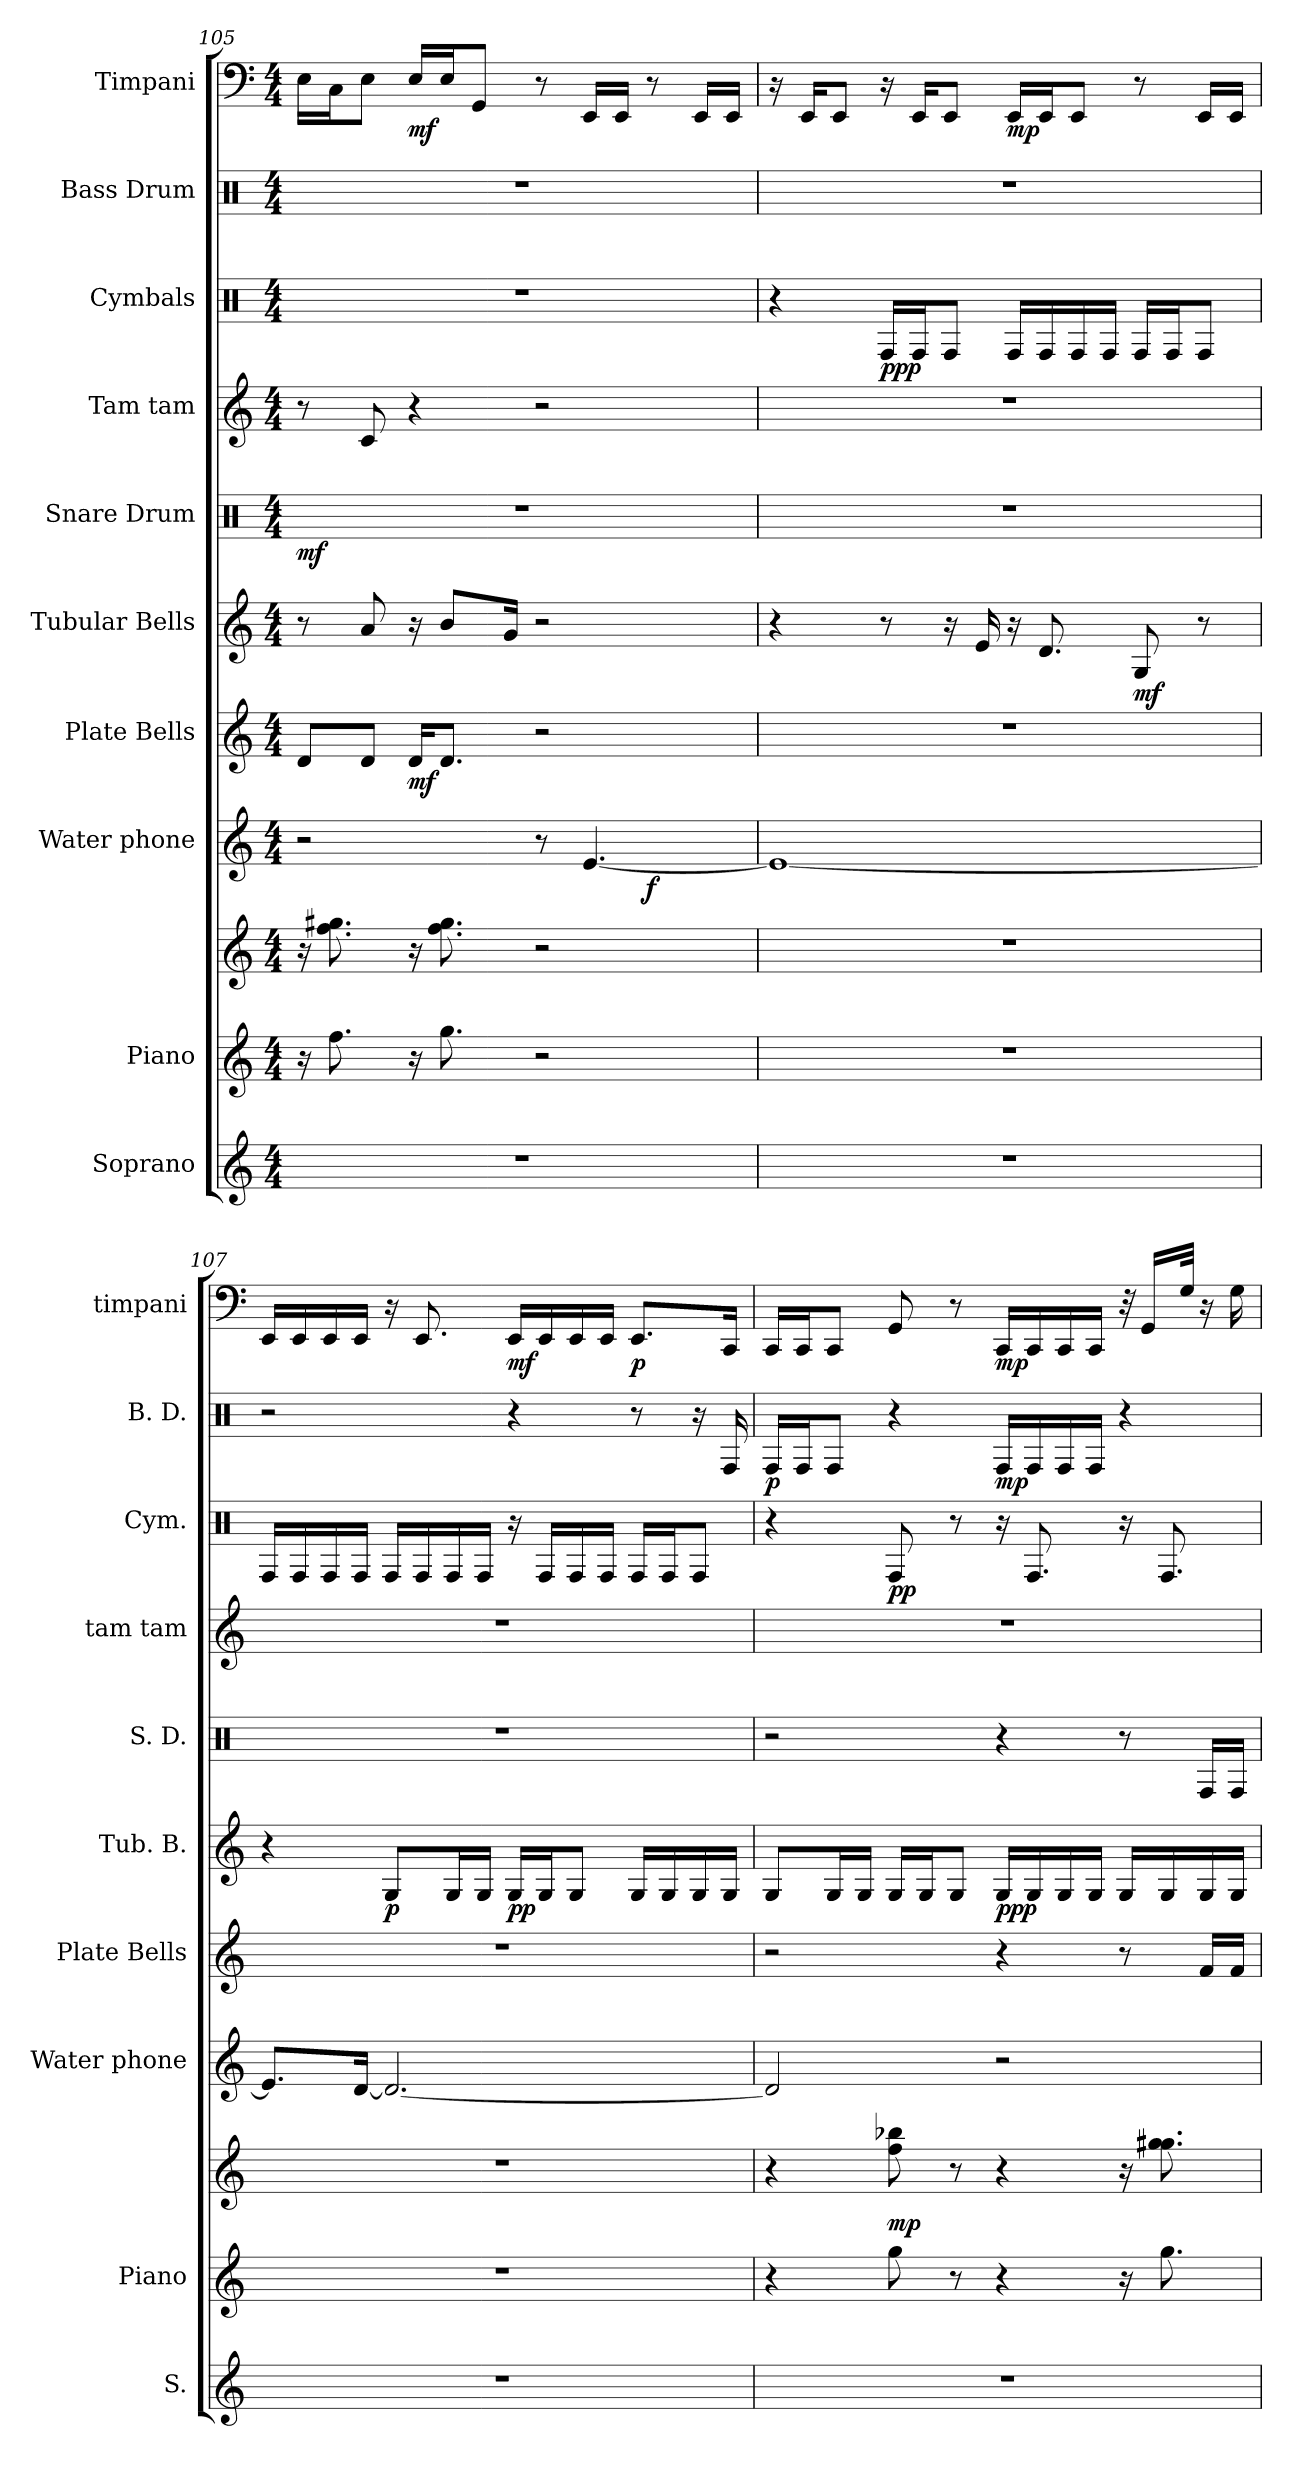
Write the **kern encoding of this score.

**kern	**kern	**kern	**dynam	**kern	**dynam	**kern	**dynam	**kern	**dynam	**kern	**dynam	**kern	**kern	**dynam	**kern	**dynam	**kern	**dynam
*part10	*part9	*part9	*part9	*part8	*part8	*part7	*part7	*part6	*part6	*part5	*part5	*part4	*part3	*part3	*part2	*part2	*part1	*part1
*staff11	*staff10	*staff9	*staff9/10	*staff8	*staff8	*staff7	*staff7	*staff6	*staff6	*staff5	*staff5	*staff4	*staff3	*staff3	*staff2	*staff2	*staff1	*staff1
*I"Soprano	*I"Piano	*	*	*I"Water phone	*	*I"Plate Bells	*	*I"Tubular Bells	*	*I"Snare Drum	*	*I"Tam tam	*I"Cymbals	*	*I"Bass Drum	*	*I"Timpani	*
*I'S.	*I'Piano	*	*	*I'Water phone	*	*I'Plate Bells	*	*I'Tub. B.	*	*I'S. D.	*	*I'tam tam	*I'Cym.	*	*I'B. D.	*	*I'timpani	*
!!LO:PB:g=z
*clefG2	*clefG2	*clefG2	*	*clefG2	*	*clefG2	*	*clefG2	*	*clefX	*	*clefG2	*clefX	*	*clefX	*	*clefF4	*
*k[]	*k[]	*k[]	*	*k[]	*	*k[]	*	*k[]	*	*k[]	*	*k[]	*k[]	*	*k[]	*	*k[]	*
*C:	*C:	*C:	*	*C:	*	*C:	*	*C:	*	*C:	*	*C:	*C:	*	*C:	*	*C:	*
*M4/4	*M4/4	*M4/4	*	*M4/4	*	*M4/4	*	*M4/4	*	*M4/4	*	*M4/4	*M4/4	*	*M4/4	*	*M4/4	*
=105	=105	=105	=105	=105	=105	=105	=105	=105	=105	=105	=105	=105	=105	=105	=105	=105	=105	=105
*	*	*	*	*^	*	*	*	*	*	*	*	*	*	*	*	*	*	*
1r	16r	16r	.	2r	2.ryy	.	8di/L	.	8r	.	1r	mf	8r	1r	.	1r	.	16Ei\LL	.
.	8.ffi\	8.ffi\ 8.gg#Xi	.	.	.	.	.	.	.	.	.	.	.	.	.	.	.	16Ci\J	.
.	.	.	.	.	.	.	8di/J	.	8ai/	.	.	.	8ci/	.	.	.	.	8Ei\J	.
.	16r	16r	.	.	.	.	16di/KL	mf	16r	.	.	.	4r	.	.	.	.	16Ei/LL	mf
.	8.ggi\	8.ffi\ 8.gg#i	.	.	.	.	8.di/J	.	8bi/L	.	.	.	.	.	.	.	.	16Ei/J	.
.	.	.	.	.	.	.	.	.	.	.	.	.	.	.	.	.	.	8GGi/J	.
.	.	.	.	.	.	.	.	.	16gi/Jk	.	.	.	.	.	.	.	.	.	.
.	2r	2r	.	8r	.	.	2r	.	2r	.	.	.	2r	.	.	.	.	8r	.
.	.	.	.	[4.ei/	.	.	.	.	.	.	.	.	.	.	.	.	.	16EEi/LL	.
.	.	.	.	.	.	.	.	.	.	.	.	.	.	.	.	.	.	16EEi/JJ	.
.	.	.	.	.	4ryy	f	.	.	.	.	.	.	.	.	.	.	.	8r	.
.	.	.	.	.	.	.	.	.	.	.	.	.	.	.	.	.	.	16EEi/LL	.
.	.	.	.	.	.	.	.	.	.	.	.	.	.	.	.	.	.	16EEi/JJ	.
*	*	*	*	*v	*v	*	*	*	*	*	*	*	*	*	*	*	*	*	*
=106	=106	=106	=106	=106	=106	=106	=106	=106	=106	=106	=106	=106	=106	=106	=106	=106	=106	=106
1r	1r	1r	.	1ei_	.	1r	.	4r	.	1r	.	1r	4r	.	1r	.	16r	.
.	.	.	.	.	.	.	.	.	.	.	.	.	.	.	.	.	16EEi/KL	.
.	.	.	.	.	.	.	.	.	.	.	.	.	.	.	.	.	8EEi/J	.
.	.	.	.	.	.	.	.	8r	.	.	.	.	16RFi/LL	ppp	.	.	16r	.
.	.	.	.	.	.	.	.	.	.	.	.	.	16RFi/J	.	.	.	16EEi/KL	.
.	.	.	.	.	.	.	.	16r	.	.	.	.	8RFi/J	.	.	.	8EEi/J	.
.	.	.	.	.	.	.	.	16ei/	.	.	.	.	.	.	.	.	.	.
.	.	.	.	.	.	.	.	16r	.	.	.	.	16RFi/LL	.	.	.	16EEi/LL	mp
.	.	.	.	.	.	.	.	8.di/	.	.	.	.	16RFi/	.	.	.	16EEi/J	.
.	.	.	.	.	.	.	.	.	.	.	.	.	16RFi/	.	.	.	8EEi/J	.
.	.	.	.	.	.	.	.	.	.	.	.	.	16RFi/JJ	.	.	.	.	.
.	.	.	.	.	.	.	.	8Gi/	mf	.	.	.	16RFi/LL	.	.	.	8r	.
.	.	.	.	.	.	.	.	.	.	.	.	.	16RFi/J	.	.	.	.	.
.	.	.	.	.	.	.	.	8r	.	.	.	.	8RFi/J	.	.	.	16EEi/LL	.
.	.	.	.	.	.	.	.	.	.	.	.	.	.	.	.	.	16EEi/JJ	.
!!LO:PB:g=z
=107	=107	=107	=107	=107	=107	=107	=107	=107	=107	=107	=107	=107	=107	=107	=107	=107	=107	=107
1r	1r	1r	.	8.ei/L]	.	1r	.	4r	.	1r	.	1r	16RFi/LL	.	2r	.	16EEi/LL	.
.	.	.	.	.	.	.	.	.	.	.	.	.	16RFi/	.	.	.	16EEi/	.
.	.	.	.	.	.	.	.	.	.	.	.	.	16RFi/	.	.	.	16EEi/	.
.	.	.	.	[16di/Jk	.	.	.	.	.	.	.	.	16RFi/JJ	.	.	.	16EEi/JJ	.
.	.	.	.	2.di/_	.	.	.	8Gi/L	p	.	.	.	16RFi/LL	.	.	.	16r	.
.	.	.	.	.	.	.	.	.	.	.	.	.	16RFi/	.	.	.	8.EEi/	.
.	.	.	.	.	.	.	.	16Gi/L	.	.	.	.	16RFi/	.	.	.	.	.
.	.	.	.	.	.	.	.	16Gi/JJ	.	.	.	.	16RFi/JJ	.	.	.	.	.
.	.	.	.	.	.	.	.	16Gi/LL	pp	.	.	.	16r	.	4r	.	16EEi/LL	mf
.	.	.	.	.	.	.	.	16Gi/J	.	.	.	.	16RFi/LL	.	.	.	16EEi/	.
.	.	.	.	.	.	.	.	8Gi/J	.	.	.	.	16RFi/	.	.	.	16EEi/	.
.	.	.	.	.	.	.	.	.	.	.	.	.	16RFi/JJ	.	.	.	16EEi/JJ	.
.	.	.	.	.	.	.	.	16Gi/LL	.	.	.	.	16RFi/LL	.	8r	.	8.EEi/L	p
.	.	.	.	.	.	.	.	16Gi/	.	.	.	.	16RFi/J	.	.	.	.	.
.	.	.	.	.	.	.	.	16Gi/	.	.	.	.	8RFi/J	.	16r	.	.	.
.	.	.	.	.	.	.	.	16Gi/JJ	.	.	.	.	.	.	16RFi/	.	16CCi/Jk	.
=108	=108	=108	=108	=108	=108	=108	=108	=108	=108	=108	=108	=108	=108	=108	=108	=108	=108	=108
1r	4r	4r	.	2di/]	.	2r	.	8Gi/L	.	2r	.	1r	4r	.	16RFi/LL	p	16CCi/LL	.
.	.	.	.	.	.	.	.	.	.	.	.	.	.	.	16RFi/J	.	16CCi/J	.
.	.	.	.	.	.	.	.	16Gi/L	.	.	.	.	.	.	8RFi/J	.	8CCi/J	.
.	.	.	.	.	.	.	.	16Gi/JJ	.	.	.	.	.	.	.	.	.	.
.	8ggi\	8ffi\ 8bb-Xi	mp	.	.	.	.	16Gi/LL	.	.	.	.	8RFi/	pp	4r	.	8GGi/	.
.	.	.	.	.	.	.	.	16Gi/J	.	.	.	.	.	.	.	.	.	.
.	8r	8r	.	.	.	.	.	8Gi/J	.	.	.	.	8r	.	.	.	8r	.
.	4r	4r	.	2r	.	4r	.	16Gi/LL	ppp	4r	.	.	16r	.	16RFi/LL	mp	16CCi/LL	mp
.	.	.	.	.	.	.	.	16Gi/	.	.	.	.	8.RFi/	.	16RFi/	.	16CCi/	.
.	.	.	.	.	.	.	.	16Gi/	.	.	.	.	.	.	16RFi/	.	16CCi/	.
.	.	.	.	.	.	.	.	16Gi/JJ	.	.	.	.	.	.	16RFi/JJ	.	16CCi/JJ	.
.	16r	16r	.	.	.	8r	.	16Gi/LL	.	8r	.	.	16r	.	4r	.	32r	.
.	.	.	.	.	.	.	.	.	.	.	.	.	.	.	.	.	16GGi/LL	.
.	8.ggi\	8.gg#Xi\ 8.gg#i	.	.	.	.	.	16Gi/	.	.	.	.	8.RFi/	.	.	.	.	.
.	.	.	.	.	.	.	.	.	.	.	.	.	.	.	.	.	32Gi/JJk	.
.	.	.	.	.	.	16fi/LL	.	16Gi/	.	16RFi/LL	.	.	.	.	.	.	16r	.
.	.	.	.	.	.	16fi/JJ	.	16Gi/JJ	.	16RFi/JJ	.	.	.	.	.	.	16Gi\	.
=	=	=	=	=	=	=	=	=	=	=	=	=	=	=	=	=	=	=
*-	*-	*-	*-	*-	*-	*-	*-	*-	*-	*-	*-	*-	*-	*-	*-	*-	*-	*-
